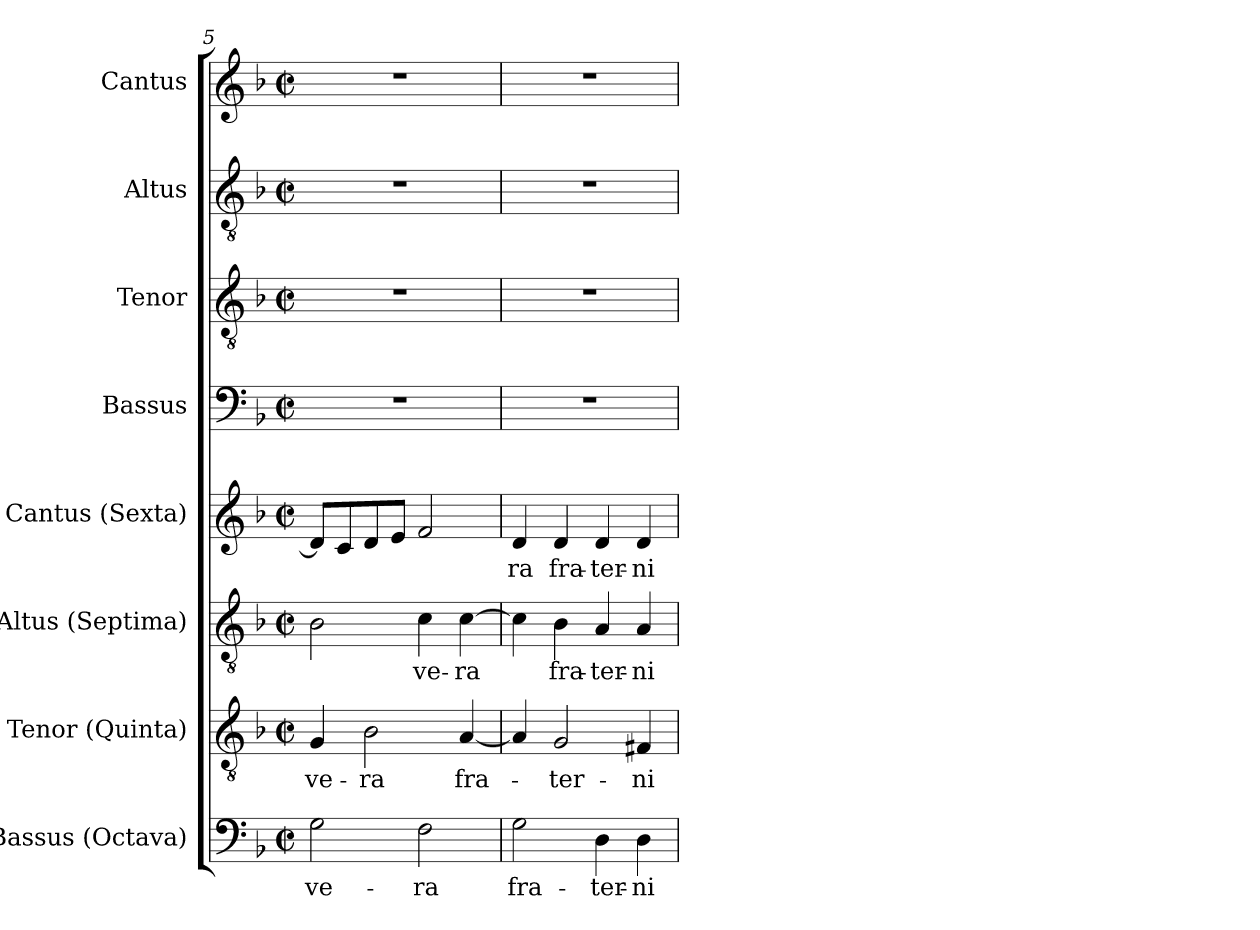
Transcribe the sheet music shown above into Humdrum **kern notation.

**kern	**text	**kern	**text	**kern	**text	**kern	**text	**kern	**kern	**kern	**kern
*part8	*part8	*part7	*part7	*part6	*part6	*part5	*part5	*part4	*part3	*part2	*part1
*staff8	*staff8	*staff7	*staff7	*staff6	*staff6	*staff5	*staff5	*staff4	*staff3	*staff2	*staff1
*I"Bassus (Octava)	*	*I"Tenor (Quinta)	*	*I"Altus (Septima)	*	*I"Cantus (Sexta)	*	*I"Bassus	*I"Tenor	*I"Altus	*I"Cantus
*I'B.	*	*I'T.	*	*I'T.	*	*I'A.	*	*I'B.	*I'T.	*I'T.	*I'A.
!!LO:LB:g=z
*clefF4	*	*clefGv2	*	*clefGv2	*	*clefG2	*	*clefF4	*clefGv2	*clefGv2	*clefG2
*	*	*ITrd7c12	*	*ITrd7c12	*	*	*	*	*ITrd7c12	*ITrd7c12	*
*k[b-]	*	*k[b-]	*	*k[b-]	*	*k[b-]	*	*k[b-]	*k[b-]	*k[b-]	*k[b-]
*F:	*	*F:	*	*F:	*	*F:	*	*F:	*F:	*F:	*F:
*M2/2	*	*M2/2	*	*M2/2	*	*M2/2	*	*M2/2	*M2/2	*M2/2	*M2/2
*met(c|)	*	*met(c|)	*	*met(c|)	*	*met(c|)	*	*met(c|)	*met(c|)	*met(c|)	*met(c|)
=5	=5	=5	=5	=5	=5	=5	=5	=5	=5	=5	=5
!	!LO:LY:b:color=#000000	!	!	!	!	!	!	!	!	!	!
!	!	!	!LO:LY:b:color=#000000	!	!	!	!	!	!	!	!
2Gi\	ve-	4GGi/	ve-	2BB-i\	.	8di/L]	.	1r	1r	1r	1r
.	.	.	.	.	.	8ci/	.	.	.	.	.
!	!	!	!LO:LY:b:color=#000000	!	!	!	!	!	!	!	!
.	.	2BB-i\	-ra	.	.	8di/	.	.	.	.	.
.	.	.	.	.	.	8ei/J	.	.	.	.	.
!	!LO:LY:b:color=#000000	!	!	!	!	!	!	!	!	!	!
!	!	!	!	!	!LO:LY:b:color=#000000	!	!	!	!	!	!
2Fi\	-ra	.	.	4Ci\	ve-	2fi/	.	.	.	.	.
!	!	!	!LO:LY:b:color=#000000	!	!	!	!	!	!	!	!
!	!	!	!	!	!LO:LY:b:color=#000000	!	!	!	!	!	!
.	.	[<4AAi/	fra-	[>4Ci\	-ra	.	.	.	.	.	.
=6	=6	=6	=6	=6	=6	=6	=6	=6	=6	=6	=6
!	!LO:LY:b:color=#000000	!	!	!	!	!	!	!	!	!	!
!	!	!	!	!	!	!	!LO:LY:b:color=#000000	!	!	!	!
2Gi\	fra-	4AAi/]	.	4Ci\]	.	4di/	-ra	1r	1r	1r	1r
!	!	!	!LO:LY:b:color=#000000	!	!	!	!	!	!	!	!
!	!	!	!	!	!LO:LY:b:color=#000000	!	!	!	!	!	!
!	!	!	!	!	!	!	!LO:LY:b:color=#000000	!	!	!	!
.	.	2GGi/	-ter-	4BB-i\	fra-	4di/	fra-	.	.	.	.
!	!LO:LY:b:color=#000000	!	!	!	!	!	!	!	!	!	!
!	!	!	!	!	!LO:LY:b:color=#000000	!	!	!	!	!	!
!	!	!	!	!	!	!	!LO:LY:b:color=#000000	!	!	!	!
4Di\	-ter-	.	.	4AAi/	-ter-	4di/	-ter-	.	.	.	.
!	!LO:LY:b:color=#000000	!	!	!	!	!	!	!	!	!	!
!	!	!	!LO:LY:b:color=#000000	!	!	!	!	!	!	!	!
!	!	!	!	!	!LO:LY:b:color=#000000	!	!	!	!	!	!
!	!	!	!	!	!	!	!LO:LY:b:color=#000000	!	!	!	!
4Di\	-ni-	4FF#Xi/	-ni-	4AAi/	-ni-	4di/	-ni-	.	.	.	.
=	=	=	=	=	=	=	=	=	=	=	=
*-	*-	*-	*-	*-	*-	*-	*-	*-	*-	*-	*-
